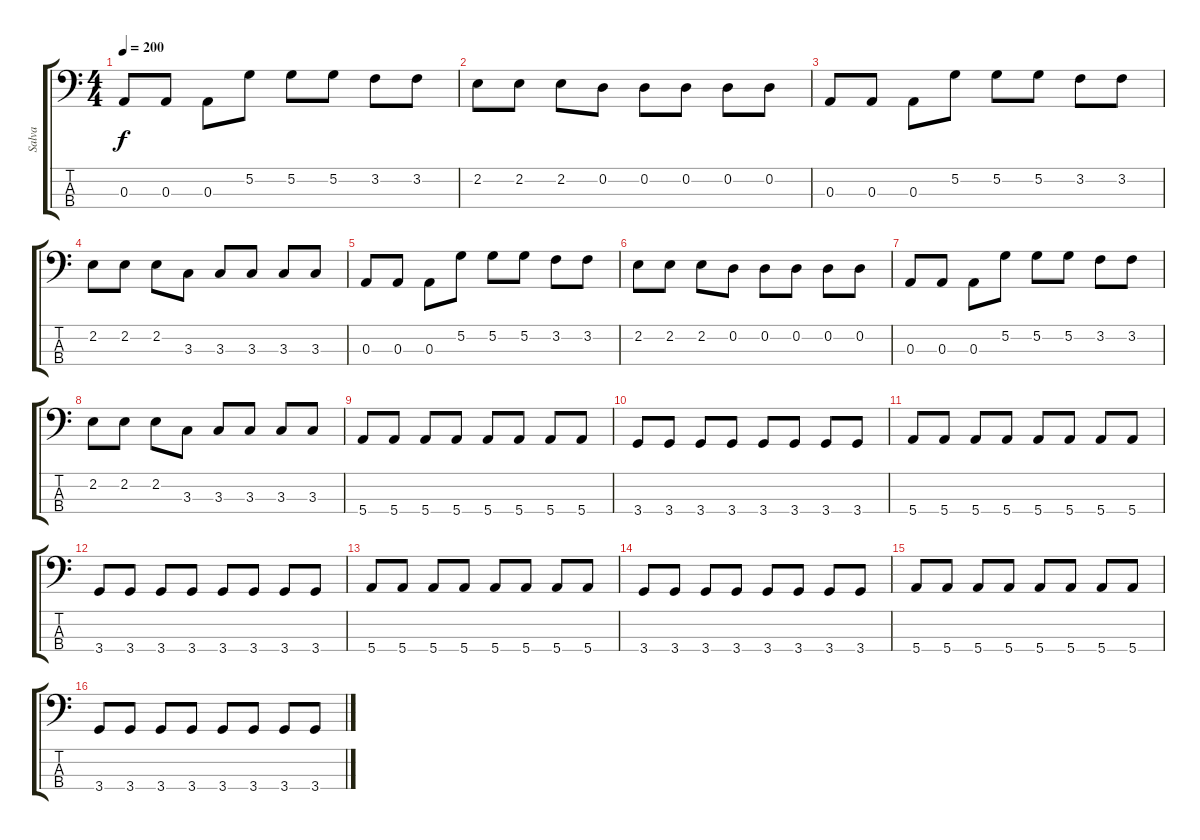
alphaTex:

\track ("Salva" "Salva") {instrument electricbassfinger}
\staff {score tabs}
\tuning (G2 D2 A1 E1) {hide}
\ts (4 4)
\tempo 200
\clef f4
\ks c
0.3.8{dy f} 0.3.8 0.3.8 5.2.8 5.2.8 5.2.8 3.2.8 3.2.8 |
2.2.8 2.2.8 2.2.8 0.2.8 0.2.8 0.2.8 0.2.8 0.2.8 |
0.3.8 0.3.8 0.3.8 5.2.8 5.2.8 5.2.8 3.2.8 3.2.8 |
2.2.8 2.2.8 2.2.8 3.3.8 3.3.8 3.3.8 3.3.8 3.3.8 |
0.3.8 0.3.8 0.3.8 5.2.8 5.2.8 5.2.8 3.2.8 3.2.8 |
2.2.8 2.2.8 2.2.8 0.2.8 0.2.8 0.2.8 0.2.8 0.2.8 |
0.3.8 0.3.8 0.3.8 5.2.8 5.2.8 5.2.8 3.2.8 3.2.8 |
2.2.8 2.2.8 2.2.8 3.3.8 3.3.8 3.3.8 3.3.8 3.3.8 |
5.4.8 5.4.8 5.4.8 5.4.8 5.4.8 5.4.8 5.4.8 5.4.8 |
3.4.8 3.4.8 3.4.8 3.4.8 3.4.8 3.4.8 3.4.8 3.4.8 |
5.4.8 5.4.8 5.4.8 5.4.8 5.4.8 5.4.8 5.4.8 5.4.8 |
3.4.8 3.4.8 3.4.8 3.4.8 3.4.8 3.4.8 3.4.8 3.4.8 |
5.4.8 5.4.8 5.4.8 5.4.8 5.4.8 5.4.8 5.4.8 5.4.8 |
3.4.8 3.4.8 3.4.8 3.4.8 3.4.8 3.4.8 3.4.8 3.4.8 |
5.4.8 5.4.8 5.4.8 5.4.8 5.4.8 5.4.8 5.4.8 5.4.8 |
3.4.8 3.4.8 3.4.8 3.4.8 3.4.8 3.4.8 3.4.8 3.4.8
